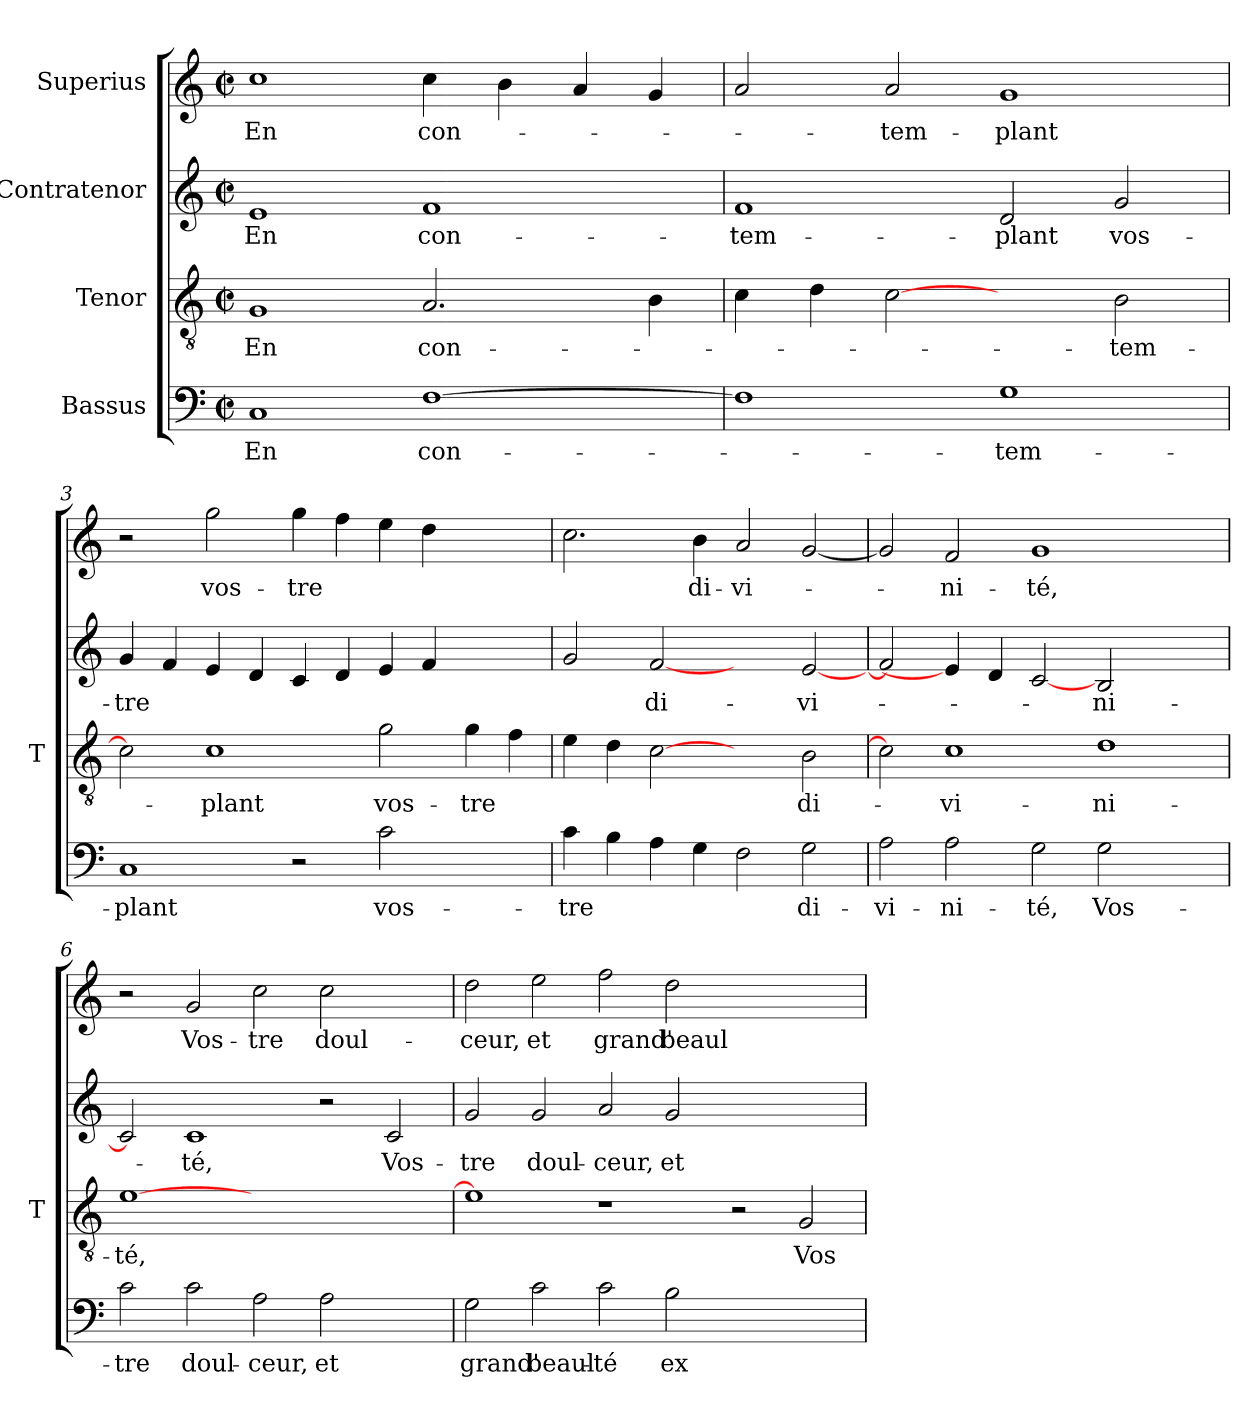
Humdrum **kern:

**kern	**text	**kern	**text	**kern	**text	**kern	**text
*part4	*part4	*part3	*part3	*part2	*part2	*part1	*part1
*staff4	*staff4	*staff3	*staff3	*staff2	*staff2	*staff1	*staff1
*I"Bassus	*	*I"Tenor	*	*I"Contratenor	*	*I"Superius	*
*	*	*I'T	*	*	*	*	*
*clefF4	*	*clefGv2	*	*clefG2	*	*clefG2	*
*k[]	*	*k[]	*	*k[]	*	*k[]	*
*C:	*	*C:	*	*C:	*	*C:	*
*M2/2	*	*M2/2	*	*M2/2	*	*M2/2	*
*met(c|)	*	*met(c|)	*	*met(c|)	*	*met(c|)	*
=1	=1	=1	=1	=1	=1	=1	=1
1C	-En	1G	-En	1e	-En	1cc	-En
[1F	con-	2.A	con-	1f	con-	4cc	con-
.	.	.	.	.	.	4b	.
.	.	.	.	.	.	4a	.
.	.	4B	.	.	.	4g	.
=2	=2	=2	=2	=2	=2	=2	=2
1F]	.	4c	.	1f	tem-	2a	.
.	.	4d	.	.	.	.	.
.	.	[2c	.	.	.	2a	tem-
1G	tem-	2ryy	.	2d	-plant	1g	-plant
.	.	2B	tem-	2g	vos-	.	.
=3	=3	=3	=3	=3	=3	=3	=3
1C	-plant	2c]	.	4g	-tre	2r	.
.	.	.	.	4f	.	.	.
.	.	1c	-plant	4e	.	2gg	vos-
.	.	.	.	4d	.	.	.
2r	.	.	.	4c	.	4gg	-tre
.	.	.	.	4d	.	4ff	.
2c	vos-	2g	vos-	4e	.	4ee	.
.	.	.	.	4f	.	4dd	.
2ryy	.	4g	-tre	2ryy	.	2ryy	.
.	.	4f	.	.	.	.	.
=4	=4	=4	=4	=4	=4	=4	=4
4c	-tre	4e	.	2g	.	2.cc	.
4B	.	4d	.	.	.	.	.
4A	.	[2c	.	[2f	di-	.	.
4G	.	.	.	.	.	4b	di-
2F	.	2ryy	.	2ryy	.	2a	vi-
2G	di-	2B	di-	[2e	vi-	[2g	.
=5	=5	=5	=5	=5	=5	=5	=5
2A	vi-	2c]	.	2f]	.	2g]	.
2A	ni-	1c	vi-	4e]	.	2f	ni-
.	.	.	.	4d	.	.	.
2G	-té,	.	.	[2c	.	1g	-té,
2G	Vos-	1d	ni-	2B	ni-	.	.
2ryy	.	.	.	2ryy	.	2ryy	.
=6	=6	=6	=6	=6	=6	=6	=6
2c	-tre	[1e	-té,	2c]	.	2r	.
2c	doul-	.	.	1c	-té,	2g	Vos-
2A	-ceur,	1.ryy	.	.	.	2cc	-tre
2A	-et	.	.	2r	.	2cc	doul-
2ryy	.	.	.	2c	Vos-	2ryy	.
!!LO:PB:g=z
=7	=7	=7	=7	=7	=7	=7	=7
2G	-grand'	1e]	.	2g	-tre	2dd	-ceur,
2c	beaul-	.	.	2g	doul-	2ee	-et
2c	-té	1r	.	2a	-ceur,	2ff	-grand'
2B	ex-	.	.	2g	-et	2dd	beaul-
1ryy	.	2r	.	1ryy	.	1ryy	.
.	.	2G	Vos-	.	.	.	.
=	=	=	=	=	=	=	=
*-	*-	*-	*-	*-	*-	*-	*-
